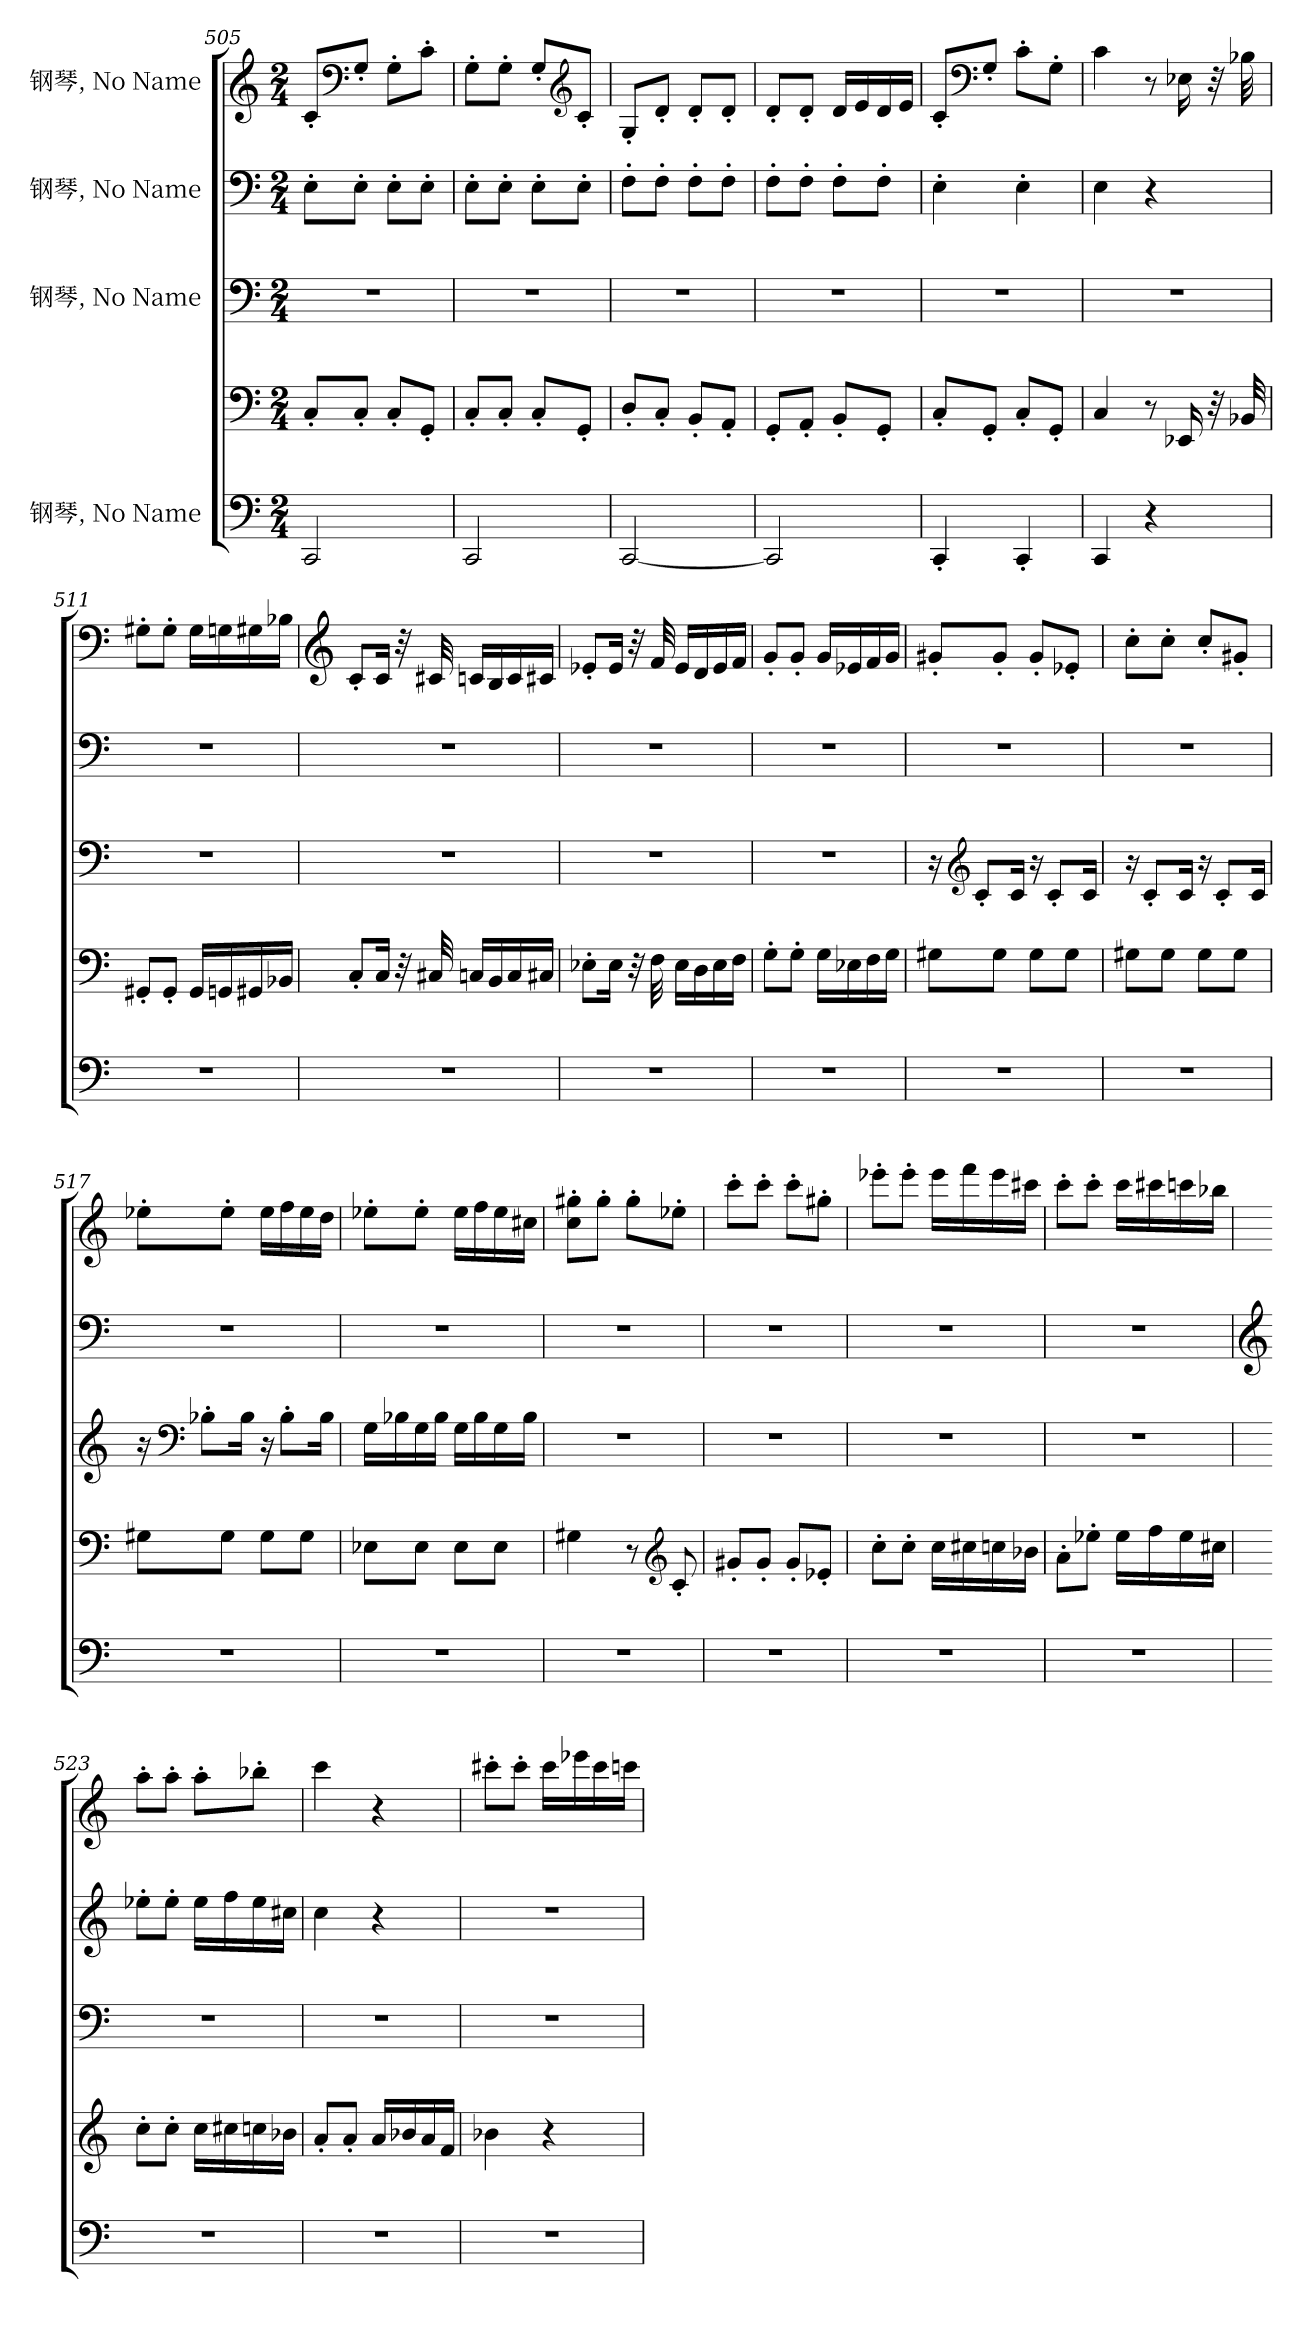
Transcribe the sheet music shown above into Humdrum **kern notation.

**kern	**kern	**kern	**kern	**kern
*part4	*part4	*part3	*part2	*part1
*staff5	*staff4	*staff3	*staff2	*staff1
*I"钢琴, No Name	*	*I"钢琴, No Name	*I"钢琴, No Name	*I"钢琴, No Name
*clefF4	*clefF4	*clefF4	*clefF4	*clefG2
*k[]	*k[]	*k[]	*k[]	*k[]
*M2/4	*M2/4	*M2/4	*M2/4	*M2/4
*MM170	*MM170	*MM170	*MM170	*MM170
=505	=505	=505	=505	=505
2CC/	8C'/L	2r	8E'\L	8c'/L
*	*	*	*	*clefF4
.	8C'/J	.	8E'\J	8G'/J
.	8C'/L	.	8E'\L	8G'\L
.	8GG'/J	.	8E'\J	8c'\J
=506	=506	=506	=506	=506
*	*	*	*	*MM170
2CC/	8C'/L	2r	8E'\L	8G'\L
.	8C'/J	.	8E'\J	8G'\J
.	8C'/L	.	8E'\L	8G'/L
*	*	*	*	*clefG2
.	8GG'/J	.	8E'\J	8c'/J
=507	=507	=507	=507	=507
*	*	*	*	*MM170
[2CC/	8D'/L	2r	8F'\L	8G'/L
.	8C'/J	.	8F'\J	8d'/J
.	8BB'/L	.	8F'\L	8d'/L
.	8AA'/J	.	8F'\J	8d'/J
!!LO:LB:g=z
=508	=508	=508	=508	=508
2CC/]	8GG'/L	2r	8F'\L	8d'/L
.	8AA'/J	.	8F'\J	8d'/J
.	8BB'/L	.	8F'\L	16d/LL
.	.	.	.	16e/
.	8GG'/J	.	8F'\J	16d/
.	.	.	.	16e/JJ
=509	=509	=509	=509	=509
4CC'/	8C'/L	2r	4E'\	8c'/L
*	*	*	*	*clefF4
.	8GG'/J	.	.	8G'/J
4CC'/	8C'/L	.	4E'\	8c'\L
.	8GG'/J	.	.	8G'\J
=510	=510	=510	=510	=510
4CC/	4C/	2r	4E\	4c\
4r	8r	.	4r	8r
.	16EE-X/	.	.	16E-X\
.	32r	.	.	32r
.	32BB-X/	.	.	32B-X\
=511	=511	=511	=511	=511
2r	8GG#X'/L	2r	2r	8G#X'\L
.	8GG#'/J	.	.	8G#'\J
.	16GG#/LL	.	.	16G#\LL
.	16GGn/	.	.	16Gn\
.	16GG#X/	.	.	16G#X\
.	16BB-X/JJ	.	.	16B-X\JJ
!!LO:PB:g=z
=512	=512	=512	=512	=512
*	*	*	*	*clefG2
*	*	*	*	*MM170
2r	8C'/L	2r	2r	8c'/L
.	16C/Jk	.	.	16c/Jk
.	32r	.	.	32r
.	32C#X/	.	.	32c#X/
.	16Cn/LL	.	.	16cn/LL
.	16BB/	.	.	16B/
.	16C/	.	.	16c/
.	16C#X/JJ	.	.	16c#X/JJ
=513	=513	=513	=513	=513
*	*	*	*	*MM170
2r	8E-X'\L	2r	2r	8e-X'/L
.	16E-\Jk	.	.	16e-/Jk
.	32r	.	.	32r
.	32F\	.	.	32f/
.	16E-\LL	.	.	16e-/LL
.	16D\	.	.	16d/
.	16E-\	.	.	16e-/
.	16F\JJ	.	.	16f/JJ
=514	=514	=514	=514	=514
*	*	*	*	*MM170
2r	8G'\L	2r	2r	8g'/L
.	8G'\J	.	.	8g'/J
.	16G\LL	.	.	16g/LL
.	16E-X\	.	.	16e-X/
.	16F\	.	.	16f/
.	16G\JJ	.	.	16g/JJ
=515	=515	=515	=515	=515
*	*	*	*	*MM170
2r	8G#X\L	16r	2r	8g#X'/L
*	*	*clefG2	*	*
.	.	8c'/L	.	.
.	8G#\J	.	.	8g#'/J
.	.	16c/Jk	.	.
.	8G#\L	16r	.	8g#'/L
.	.	8c'/L	.	.
.	8G#\J	.	.	8e-X'/J
.	.	16c/Jk	.	.
!!LO:LB:g=z
=516	=516	=516	=516	=516
2r	8G#X\L	16r	2r	8cc'\L
.	.	8c'/L	.	.
.	8G#\J	.	.	8cc'\J
.	.	16c/Jk	.	.
.	8G#\L	16r	.	8cc'/L
.	.	8c'/L	.	.
.	8G#\J	.	.	8g#X'/J
.	.	16c/Jk	.	.
=517	=517	=517	=517	=517
2r	8G#X\L	16r	2r	8ee-X'\L
*	*	*clefF4	*	*
.	.	8B-X'\L	.	.
.	8G#\J	.	.	8ee-'\J
.	.	16B-\Jk	.	.
.	8G#\L	16r	.	16ee-\LL
.	.	8B-'\L	.	16ff\
.	8G#\J	.	.	16ee-\
.	.	16B-\Jk	.	16dd\JJ
=518	=518	=518	=518	=518
2r	8E-X\L	16G\LL	2r	8ee-X'\L
.	.	16B-X\	.	.
.	8E-\J	16G\	.	8ee-'\J
.	.	16B-\JJ	.	.
.	8E-\L	16G\LL	.	16ee-\LL
.	.	16B-\	.	16ff\
.	8E-\J	16G\	.	16ee-\
.	.	16B-\JJ	.	16cc#X\JJ
=519	=519	=519	=519	=519
*	*	*	*	*MM170
2r	4G#X\	2r	2r	8cc\' 8gg#X\'L
.	.	.	.	8gg#'\J
.	8r	.	.	8gg#'\L
*	*clefG2	*	*	*
.	8c'/	.	.	8ee-X'\J
=520	=520	=520	=520	=520
2r	8g#X'/L	2r	2r	8ccc'\L
.	8g#'/J	.	.	8ccc'\J
.	8g#'/L	.	.	8ccc'\L
.	8e-X'/J	.	.	8gg#X'\J
!!LO:PB:g=z
=521	=521	=521	=521	=521
2r	8cc'\L	2r	2r	8eee-X'\L
.	8cc'\J	.	.	8eee-'\J
.	16cc\LL	.	.	16eee-\LL
.	16cc#X\	.	.	16fff\
.	16ccn\	.	.	16eee-\
.	16b-X\JJ	.	.	16ccc#X\JJ
=522	=522	=522	=522	=522
2r	8a'\L	2r	2r	8ccc'\L
.	8ee-X'\J	.	.	8ccc'\J
.	16ee-\LL	.	.	16ccc\LL
.	16ff\	.	.	16ccc#X\
.	16ee-\	.	.	16cccn\
.	16cc#X\JJ	.	.	16bb-X\JJ
=523	=523	=523	=523	=523
*	*	*	*clefG2	*
2r	8cc'\L	2r	8ee-X'\L	8aa'\L
.	8cc'\J	.	8ee-'\J	8aa'\J
.	16cc\LL	.	16ee-\LL	8aa'\L
.	16cc#X\	.	16ff\	.
.	16ccn\	.	16ee-\	8bb-X'\J
.	16b-X\JJ	.	16cc#X\JJ	.
=524	=524	=524	=524	=524
2r	8a'/L	2r	4cc\	4ccc\
.	8a'/J	.	.	.
.	16a/LL	.	4r	4r
.	16b-X/	.	.	.
.	16a/	.	.	.
.	16f/JJ	.	.	.
!!LO:LB:g=z
=525	=525	=525	=525	=525
2r	4b-X\	2r	2r	8ccc#X'\L
.	.	.	.	8ccc#'\J
.	4r	.	.	16ccc#\LL
.	.	.	.	16eee-X\
.	.	.	.	16ccc#\
.	.	.	.	16cccn\JJ
=	=	=	=	=
*-	*-	*-	*-	*-
